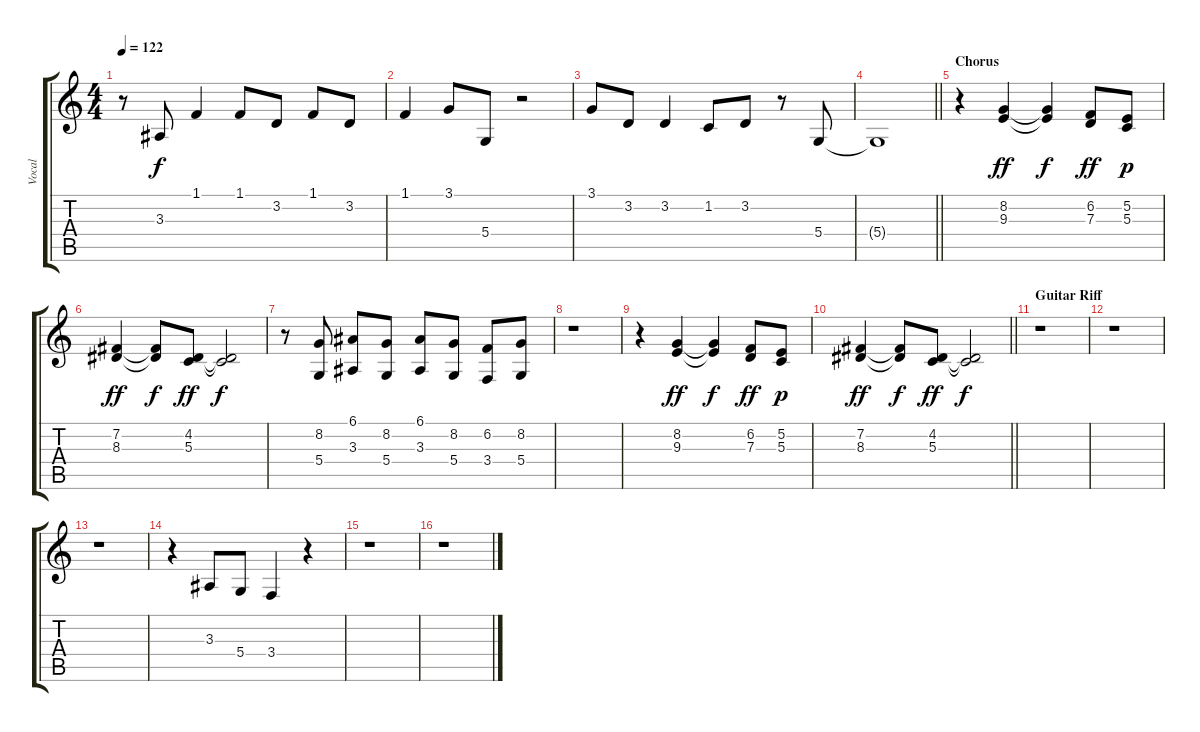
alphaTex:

\track ("Vocal" "Vocal") {instrument flute}
\staff {score tabs}
\tuning (E4 B3 G3 D3 A2 E2) {hide}
\ts (4 4)
\tempo 122
\clef g2
\ks c
r.8{dy f} 3.3.8 1.1.4 1.1.8 3.2.8 1.1.8 3.2.8 |
1.1.4 3.1.8 5.4.8 r.2 |
3.1.8 3.2.8 3.2.4 1.2.8 3.2.8 r.8 5.4.8 |
\barLineRight lightlight
5.4{t}.1 |
\section ("" "Chorus")
r.4 (8.2 9.3).4{dy ff} (8.2{t} 9.3{t}).4{dy f} (6.2 7.3).8{dy ff} (5.2 5.3).8{dy p} |
(7.2 8.3).4{dy ff} (7.2{t} 8.3{t}).8{dy f} (4.2 5.3).8{dy ff} (4.2{t} 5.3{t}).2{dy f} |
r.8 (8.2 5.4).8 (6.1 3.3).8 (8.2 5.4).8 (6.1 3.3).8 (8.2 5.4).8 (6.2 3.4).8 (8.2 5.4).8 |
r.1 |
r.4 (8.2 9.3).4{dy ff} (8.2{t} 9.3{t}).4{dy f} (6.2 7.3).8{dy ff} (5.2 5.3).8{dy p} |
\barLineRight lightlight
(7.2 8.3).4{dy ff} (7.2{t} 8.3{t}).8{dy f} (4.2 5.3).8{dy ff} (4.2{t} 5.3{t}).2{dy f} |
\section ("" "Guitar Riff")
r.1 |
r.1 |
r.1 |
r.4 3.3.8 5.4.8 3.4.4 r.4 |
r.1 |
r.1
